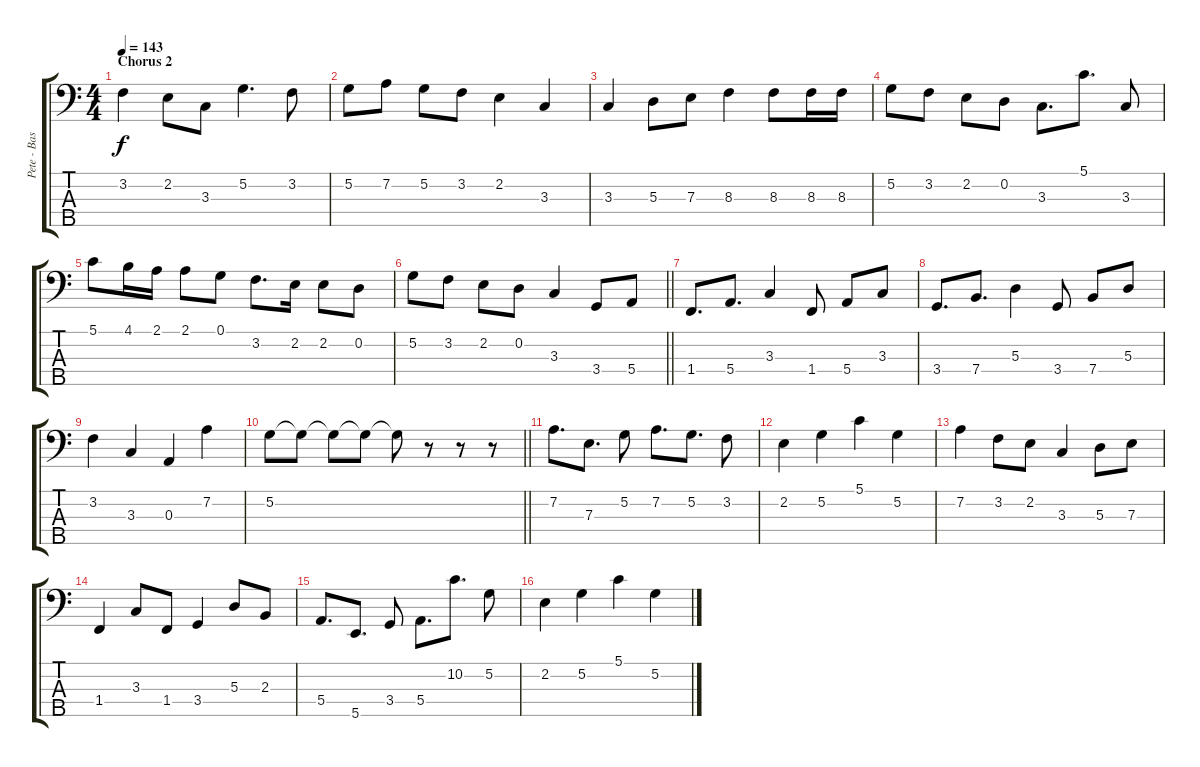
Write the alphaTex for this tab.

\track ("Pete - Bass" "Pete - Bas") {instrument electricbassfinger}
\staff {score tabs}
\tuning (G2 D2 A1 E1 B0) {hide}
\ts (4 4)
\section ("" "Chorus 2")
\tempo 143
\clef f4
\ks c
3.2.4{dy f} 2.2.8 3.3.8 5.2.4{d} 3.2.8 |
5.2.8 7.2.8 5.2.8 3.2.8 2.2.4 3.3.4 |
3.3.4 5.3.8 7.3.8 8.3.4 8.3.8 8.3.16 8.3.16 |
5.2.8 3.2.8 2.2.8 0.2.8 3.3.8{d} 5.1.8{d} 3.3.8 |
5.1.8 4.1.16 2.1.16 2.1.8 0.1.8 3.2.8{d} 2.2.16 2.2.8 0.2.8 |
\barLineRight lightlight
5.2.8 3.2.8 2.2.8 0.2.8 3.3.4 3.4.8 5.4.8 |
1.4.8{d} 5.4.8{d} 3.3.4 1.4.8 5.4.8 3.3.8 |
3.4.8{d} 7.4.8{d} 5.3.4 3.4.8 7.4.8 5.3.8 |
3.2.4 3.3.4 0.3.4 7.2.4 |
\barLineRight lightlight
5.2.8 5.2{t}.8 5.2{t}.8 5.2{t}.8 5.2{t}.8 r.8 r.8 r.8 |
7.2.8{d} 7.3.8{d} 5.2.8 7.2.8{d} 5.2.8{d} 3.2.8 |
2.2.4 5.2.4 5.1.4 5.2.4 |
7.2.4 3.2.8 2.2.8 3.3.4 5.3.8 7.3.8 |
1.4.4 3.3.8 1.4.8 3.4.4 5.3.8 2.3.8 |
5.4.8{d} 5.5.8{d} 3.4.8 5.4.8{d} 10.2.8{d} 5.2.8 |
2.2.4 5.2.4 5.1.4 5.2.4
